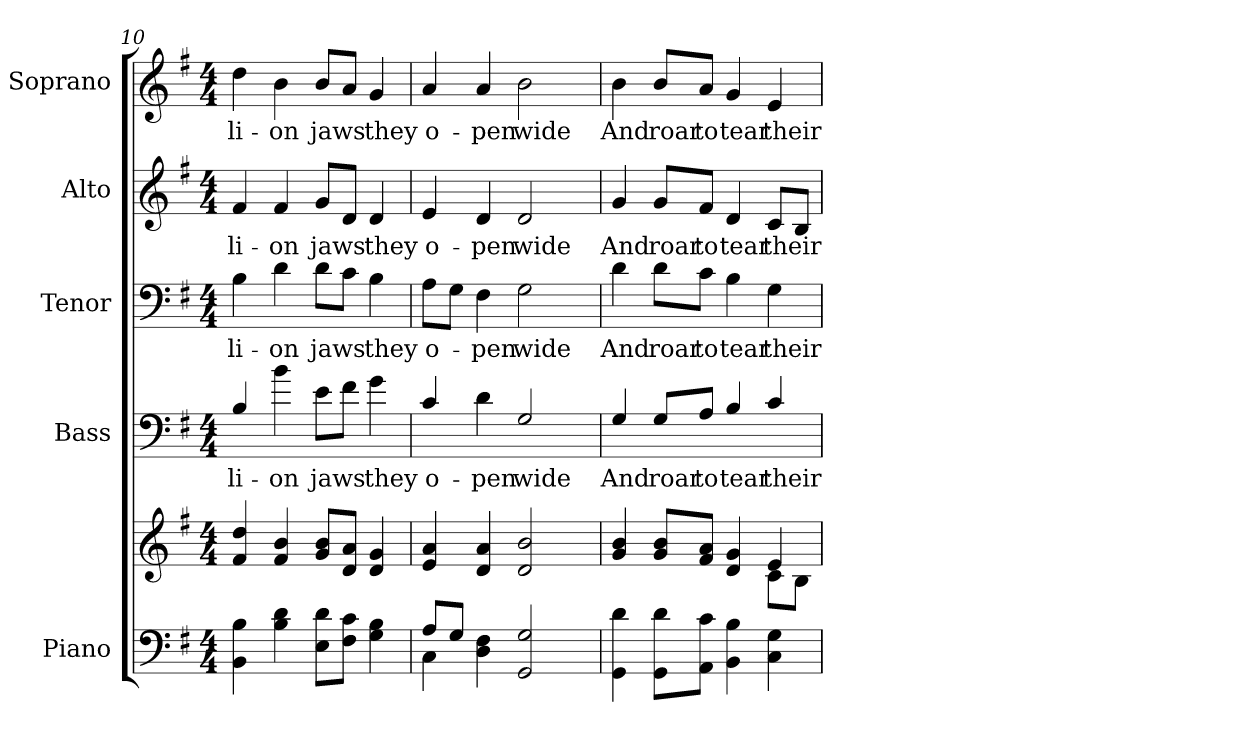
**kern	**kern	**kern	**text	**kern	**text	**kern	**text	**kern	**text
*part5	*part5	*part4	*part4	*part3	*part3	*part2	*part2	*part1	*part1
*staff6	*staff5	*staff4	*staff4	*staff3	*staff3	*staff2	*staff2	*staff1	*staff1
*I"Piano	*	*I"Bass	*	*I"Tenor	*	*I"Alto	*	*I"Soprano	*
*clefF4	*clefG2	*clefF4	*	*clefF4	*	*clefG2	*	*clefG2	*
*	*	*ITrd7c12	*	*	*	*	*	*	*
*k[f#]	*k[f#]	*k[f#]	*	*k[f#]	*	*k[f#]	*	*k[f#]	*
*G:	*G:	*G:	*	*G:	*	*G:	*	*G:	*
*M4/4	*M4/4	*M4/4	*	*M4/4	*	*M4/4	*	*M4/4	*
=10	=10	=10	=10	=10	=10	=10	=10	=10	=10
*	*^	*	*	*	*	*	*	*	*
!	!	!	!	!LO:LY:b:color=#000000	!	!	!	!	!	!
!	!	!	!	!	!	!LO:LY:b:color=#000000	!	!	!	!
!	!	!	!	!	!	!	!	!LO:LY:b:color=#000000	!	!
!	!	!	!	!	!	!	!	!	!	!LO:LY:b:color=#000000
4BBi\ 4Bi	4f#i/ 4ddi	4ryy	4BBi/	li-	4Bi\	li-	4f#i/	li-	4ddi\	li-
!	!	!	!	!LO:LY:b:color=#000000	!	!	!	!	!	!
!	!	!	!	!	!	!LO:LY:b:color=#000000	!	!	!	!
!	!	!	!	!	!	!	!	!LO:LY:b:color=#000000	!	!
!	!	!	!	!	!	!	!	!	!	!LO:LY:b:color=#000000
4Bi\ 4di	4f#i/ 4bi	4ryy	4Bi\	-on	4di\	-on	4f#i/	-on	4bi\	-on
!	!	!	!	!LO:LY:b:color=#000000	!	!	!	!	!	!
!	!	!	!	!	!	!LO:LY:b:color=#000000	!	!	!	!
!	!	!	!	!	!	!	!	!LO:LY:b:color=#000000	!	!
!	!	!	!	!	!	!	!	!	!	!LO:LY:b:color=#000000
8Ei\ 8diL	8gi/ 8biL	4ryy	8Ei\L	jaws	8di\L	jaws	8gi/L	jaws	8bi/L	jaws
8F#i\ 8ciJ	8di/ 8aiJ	.	8F#i\J	.	8ci\J	.	8di/J	.	8ai/J	.
!	!	!	!	!LO:LY:b:color=#000000	!	!	!	!	!	!
!	!	!	!	!	!	!LO:LY:b:color=#000000	!	!	!	!
!	!	!	!	!	!	!	!	!LO:LY:b:color=#000000	!	!
!	!	!	!	!	!	!	!	!	!	!LO:LY:b:color=#000000
4Gi\ 4Bi	4di/ 4gi	4ryy	4Gi\	they	4Bi\	they	4di/	they	4gi/	they
!!LO:PB:g=z
=11	=11	=11	=11	=11	=11	=11	=11	=11	=11	=11
*^	*	*	*	*	*	*	*	*	*	*
!	!	!	!	!	!LO:LY:b:color=#000000	!	!	!	!	!	!
!	!	!	!	!	!	!	!LO:LY:b:color=#000000	!	!	!	!
!	!	!	!	!	!	!	!	!	!LO:LY:b:color=#000000	!	!
!	!	!	!	!	!	!	!	!	!	!	!LO:LY:b:color=#000000
8Ai/L	4Ci\	4ei/ 4ai	4ryy	4Ci/	o-	8Ai\L	o-	4ei/	o-	4ai/	o-
8Gi/J	.	.	.	.	.	8Gi\J	.	.	.	.	.
!	!	!	!	!	!LO:LY:b:color=#000000	!	!	!	!	!	!
!	!	!	!	!	!	!	!LO:LY:b:color=#000000	!	!	!	!
!	!	!	!	!	!	!	!	!	!LO:LY:b:color=#000000	!	!
!	!	!	!	!	!	!	!	!	!	!	!LO:LY:b:color=#000000
4Di\ 4F#i	4ryy	4di/ 4ai	4ryy	4Di\	-pen	4F#i\	-pen	4di/	-pen	4ai/	-pen
!	!	!	!	!	!LO:LY:b:color=#000000	!	!	!	!	!	!
!	!	!	!	!	!	!	!LO:LY:b:color=#000000	!	!	!	!
!	!	!	!	!	!	!	!	!	!LO:LY:b:color=#000000	!	!
!	!	!	!	!	!	!	!	!	!	!	!LO:LY:b:color=#000000
2GGi/ 2Gi	2ryy	2di/ 2bi	4ryy	2GGi/	wide	2Gi\	wide	2di/	wide	2bi\	wide
.	.	.	4ryy	.	.	.	.	.	.	.	.
=12	=12	=12	=12	=12	=12	=12	=12	=12	=12	=12	=12
!	!	!	!	!	!LO:LY:b:color=#000000	!	!	!	!	!	!
!	!	!	!	!	!	!	!LO:LY:b:color=#000000	!	!	!	!
!	!	!	!	!	!	!	!	!	!LO:LY:b:color=#000000	!	!
!	!	!	!	!	!	!	!	!	!	!	!LO:LY:b:color=#000000
4GGi\ 4di	4ryy	4gi/ 4bi	2ryy	4GGi/	And	4di\	And	4gi/	And	4bi\	And
!	!	!	!	!	!LO:LY:b:color=#000000	!	!	!	!	!	!
!	!	!	!	!	!	!	!LO:LY:b:color=#000000	!	!	!	!
!	!	!	!	!	!	!	!	!	!LO:LY:b:color=#000000	!	!
!	!	!	!	!	!	!	!	!	!	!	!LO:LY:b:color=#000000
8GGi\ 8diL	4ryy	8gi/ 8biL	.	8GGi/L	roar	8di\L	roar	8gi/L	roar	8bi/L	roar
!	!	!	!	!	!LO:LY:b:color=#000000	!	!	!	!	!	!
!	!	!	!	!	!	!	!LO:LY:b:color=#000000	!	!	!	!
!	!	!	!	!	!	!	!	!	!LO:LY:b:color=#000000	!	!
!	!	!	!	!	!	!	!	!	!	!	!LO:LY:b:color=#000000
8AAi\ 8ciJ	.	8f#i/ 8aiJ	.	8AAi/J	to	8ci\J	to	8f#i/J	to	8ai/J	to
!	!	!	!	!	!LO:LY:b:color=#000000	!	!	!	!	!	!
!	!	!	!	!	!	!	!LO:LY:b:color=#000000	!	!	!	!
!	!	!	!	!	!	!	!	!	!LO:LY:b:color=#000000	!	!
!	!	!	!	!	!	!	!	!	!	!	!LO:LY:b:color=#000000
4BBi\ 4Bi	4ryy	4di/ 4gi	4ryy	4BBi/	tear	4Bi\	tear	4di/	tear	4gi/	tear
!	!	!	!	!	!LO:LY:b:color=#000000	!	!	!	!	!	!
!	!	!	!	!	!	!	!LO:LY:b:color=#000000	!	!	!	!
!	!	!	!	!	!	!	!	!	!LO:LY:b:color=#000000	!	!
!	!	!	!	!	!	!	!	!	!	!	!LO:LY:b:color=#000000
4Ci\ 4Gi	4ryy	4ei/	8ci\L	4Ci/	their	4Gi\	their	8ci/L	their	4ei/	their
.	.	.	8Bi\J	.	.	.	.	8Bi/J	.	.	.
*v	*v	*	*	*	*	*	*	*	*	*	*
*	*v	*v	*	*	*	*	*	*	*	*
=	=	=	=	=	=	=	=	=	=
*-	*-	*-	*-	*-	*-	*-	*-	*-	*-
